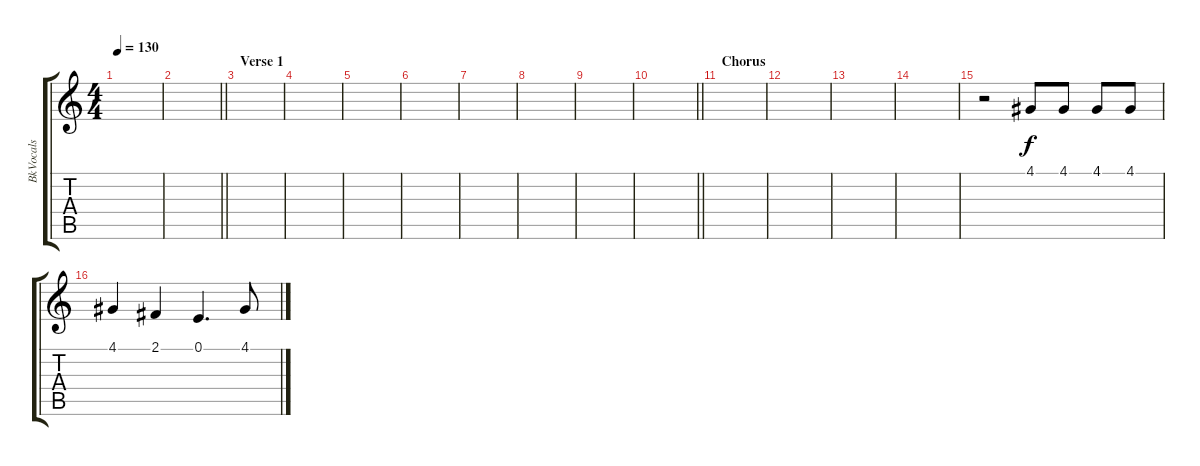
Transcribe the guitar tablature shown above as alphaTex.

\track ("BkVocals" "BkVocals") {instrument lead7fifths}
\staff {score tabs}
\tuning (E4 B3 G3 D3 A2 E2) {hide}
\ts (4 4)
\tempo 130
\clef g2
\ks c
|
\barLineRight lightlight
|
\section ("" "Verse 1")
|
|
|
|
|
|
|
\barLineRight lightlight
|
\section ("" "Chorus")
|
|
|
|
r.2 4.1.8 4.1.8 4.1.8 4.1.8 |
4.1.4 2.1.4 0.1.4{d} 4.1.8
